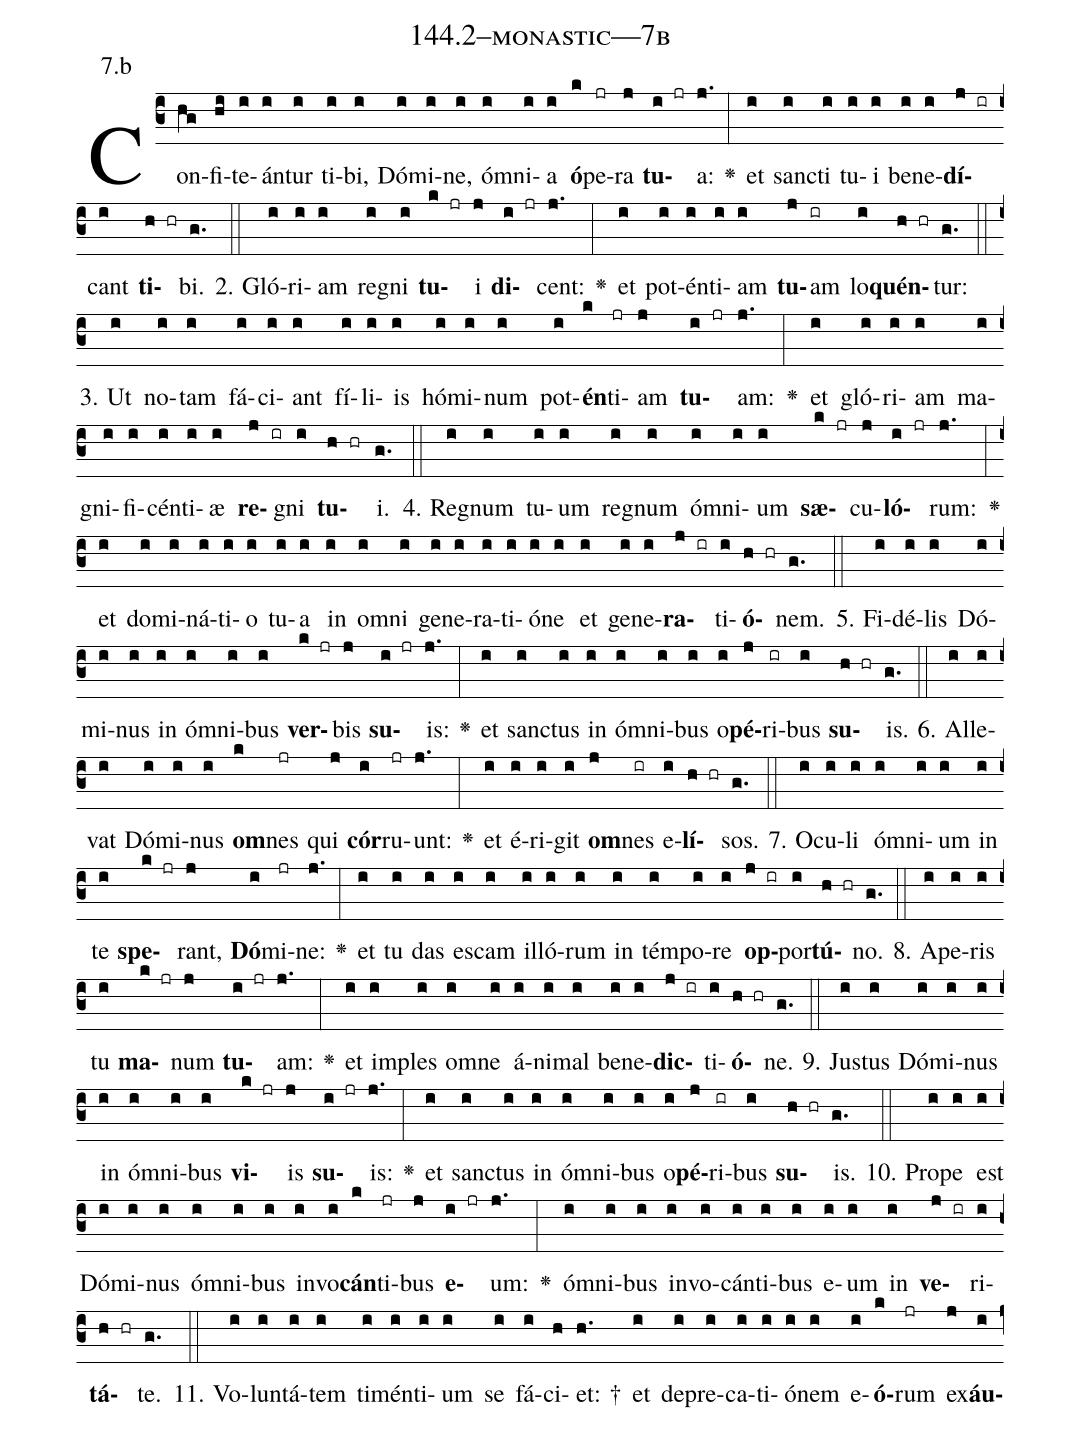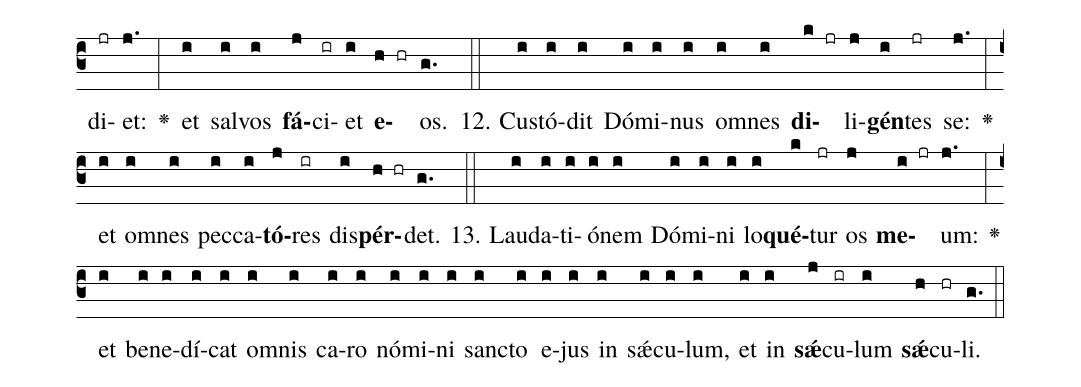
name: 144.2--monastic---7b;
annotation: 7.b;
%%
(c3)Con(hg)fi(hi)te(i)án(i)tur(i) ti(i)bi,(i) Dó(i)mi(i)ne,(i) óm(i)ni(i)a(i) <b>ó</b>(k)pe(jr)ra(j) <b>tu</b>(i jr)a:(j.) <v>\greheightstar</v>(:) et(i) sanc(i)ti(i) tu(i)i(i) be(i)ne(i)<b>dí</b>(j ir)cant(i) <b>ti</b>(h hr)bi.(g.) (::)
2. Gló(i)ri(i)am(i) re(i)gni(i) <b>tu</b>(k jr)i(j) <b>di</b>(i jr)cent:(j.) <v>\greheightstar</v>(:) et(i) pot(i)én(i)ti(i)am(i) <b>tu</b>(j)am(ir) lo(i)<b>quén</b>(h hr)tur:(g.) (::)
3. Ut(i) no(i)tam(i) fá(i)ci(i)ant(i) fí(i)li(i)is(i) hó(i)mi(i)num(i) pot(i)<b>én</b>(k)ti(jr)am(j) <b>tu</b>(i jr)am:(j.) <v>\greheightstar</v>(:) et(i) gló(i)ri(i)am(i) ma(i)gni(i)fi(i)cén(i)ti(i)æ(i) <b>re</b>(j ir)gni(i) <b>tu</b>(h hr)i.(g.) (::)
4. Re(i)gnum(i) tu(i)um(i) re(i)gnum(i) óm(i)ni(i)um(i) <b>sæ</b>(k jr)cu(j)<b>ló</b>(i jr)rum:(j.) <v>\greheightstar</v>(:) et(i) do(i)mi(i)ná(i)ti(i)o(i) tu(i)a(i) in(i) om(i)ni(i) ge(i)ne(i)ra(i)ti(i)ó(i)ne(i) et(i) ge(i)ne(i)<b>ra</b>(j ir)ti(i)<b>ó</b>(h hr)nem.(g.) (::)
5. Fi(i)dé(i)lis(i) Dó(i)mi(i)nus(i) in(i) óm(i)ni(i)bus(i) <b>ver</b>(k jr)bis(j) <b>su</b>(i jr)is:(j.) <v>\greheightstar</v>(:) et(i) sanc(i)tus(i) in(i) óm(i)ni(i)bus(i) o(i)<b>pé</b>(j)ri(ir)bus(i) <b>su</b>(h hr)is.(g.) (::)
6. Al(i)le(i)vat(i) Dó(i)mi(i)nus(i) <b>om</b>(k)nes(jr) qui(j) <b>cór</b>(i)ru(jr)unt:(j.) <v>\greheightstar</v>(:) et(i) é(i)ri(i)git(i) <b>om</b>(j)nes(ir) e(i)<b>lí</b>(h hr)sos.(g.) (::)
7. O(i)cu(i)li(i) óm(i)ni(i)um(i) in(i) te(i) <b>spe</b>(k jr)rant,(j) <b>Dó</b>(i)mi(jr)ne:(j.) <v>\greheightstar</v>(:) et(i) tu(i) das(i) es(i)cam(i) il(i)ló(i)rum(i) in(i) tém(i)po(i)re(i) <b>op</b>(j ir)por(i)<b>tú</b>(h hr)no.(g.) (::)
8. A(i)pe(i)ris(i) tu(i) <b>ma</b>(k jr)num(j) <b>tu</b>(i jr)am:(j.) <v>\greheightstar</v>(:) et(i) im(i)ples(i) om(i)ne(i) á(i)ni(i)mal(i) be(i)ne(i)<b>dic</b>(j ir)ti(i)<b>ó</b>(h hr)ne.(g.) (::)
9. Jus(i)tus(i) Dó(i)mi(i)nus(i) in(i) óm(i)ni(i)bus(i) <b>vi</b>(k jr)is(j) <b>su</b>(i jr)is:(j.) <v>\greheightstar</v>(:) et(i) sanc(i)tus(i) in(i) óm(i)ni(i)bus(i) o(i)<b>pé</b>(j)ri(ir)bus(i) <b>su</b>(h hr)is.(g.) (::)
10. Pro(i)pe(i) est(i) Dó(i)mi(i)nus(i) óm(i)ni(i)bus(i) in(i)vo(i)<b>cán</b>(k)ti(jr)bus(j) <b>e</b>(i jr)um:(j.) <v>\greheightstar</v>(:) óm(i)ni(i)bus(i) in(i)vo(i)cán(i)ti(i)bus(i) e(i)um(i) in(i) <b>ve</b>(j ir)ri(i)<b>tá</b>(h hr)te.(g.) (::)
11. Vo(i)lun(i)tá(i)tem(i) ti(i)mén(i)ti(i)um(i) se(i) fá(i)ci(h)et: †(h.) et(i) de(i)pre(i)ca(i)ti(i)ó(i)nem(i) e(i)<b>ó</b>(k)rum(jr) ex(j)<b>áu</b>(i)di(jr)et:(j.) <v>\greheightstar</v>(:) et(i) sal(i)vos(i) <b>fá</b>(j)ci(ir)et(i) <b>e</b>(h hr)os.(g.) (::)
12. Cus(i)tó(i)dit(i) Dó(i)mi(i)nus(i) om(i)nes(i) <b>di</b>(k jr)li(j)<b>gén</b>(i)tes(jr) se:(j.) <v>\greheightstar</v>(:) et(i) om(i)nes(i) pec(i)ca(i)<b>tó</b>(j)res(ir) dis(i)<b>pér</b>(h hr)det.(g.) (::)
13. Lau(i)da(i)ti(i)ó(i)nem(i) Dó(i)mi(i)ni(i) lo(i)<b>qué</b>(k)tur(jr) os(j) <b>me</b>(i jr)um:(j.) <v>\greheightstar</v>(:) et(i) be(i)ne(i)dí(i)cat(i) om(i)nis(i) ca(i)ro(i) nó(i)mi(i)ni(i) sanc(i)to(i) e(i)jus(i) in(i) sǽ(i)cu(i)lum,(i) et(i) in(i) <b>sǽ</b>(j)cu(ir)lum(i) <b>sǽ</b>(h)cu(hr)li.(g.) (::)
